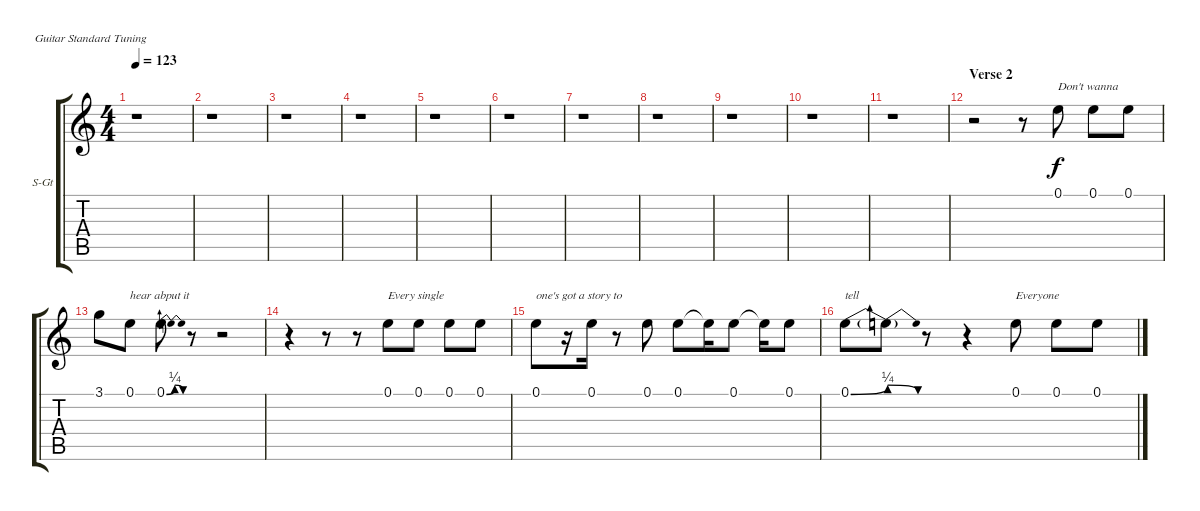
\bracketExtendMode groupsimilarinstruments
\firstSystemTrackNameOrientation horizontal
\otherSystemsTrackNameOrientation horizontal
\track ("Jack White - Voice" "S-Gt") {instrument oboe}
\staff {score tabs}
\tuning (E4 B3 G3 D3 A2 E2)
\displaytranspose 12
\ts (4 4)
\tempo 123
\clef g2
\ks c
r.1{dy f} |
r.1 |
r.1 |
r.1 |
r.1 |
r.1 |
r.1 |
r.1 |
r.1 |
r.1 |
r.1 |
\section ("" "Verse 2")
r.2 r.8 0.1.8{txt "Don't wanna"} 0.1.8 0.1.8 |
3.1.8 0.1.8{txt "hear abput it"} 0.1{be (bendrelease 0 0 30 1 30 1 60 0)}.8 r.8 r.2 |
r.4 r.8 r.8 0.1.8{txt "Every single"} 0.1.8 0.1.8 0.1.8 |
0.1.8{txt "one's got a story to"} r.16 0.1.16 r.8 0.1.8 0.1.8 0.1{t}.16 0.1.8 0.1{t}.16 0.1.8 |
0.1{be (bend 0 0 60 1)}.8{txt "tell"} 0.1{be (release 0 1 60 0) t}.8 r.8 r.4 0.1.8{txt "Everyone"} 0.1.8 0.1.8
